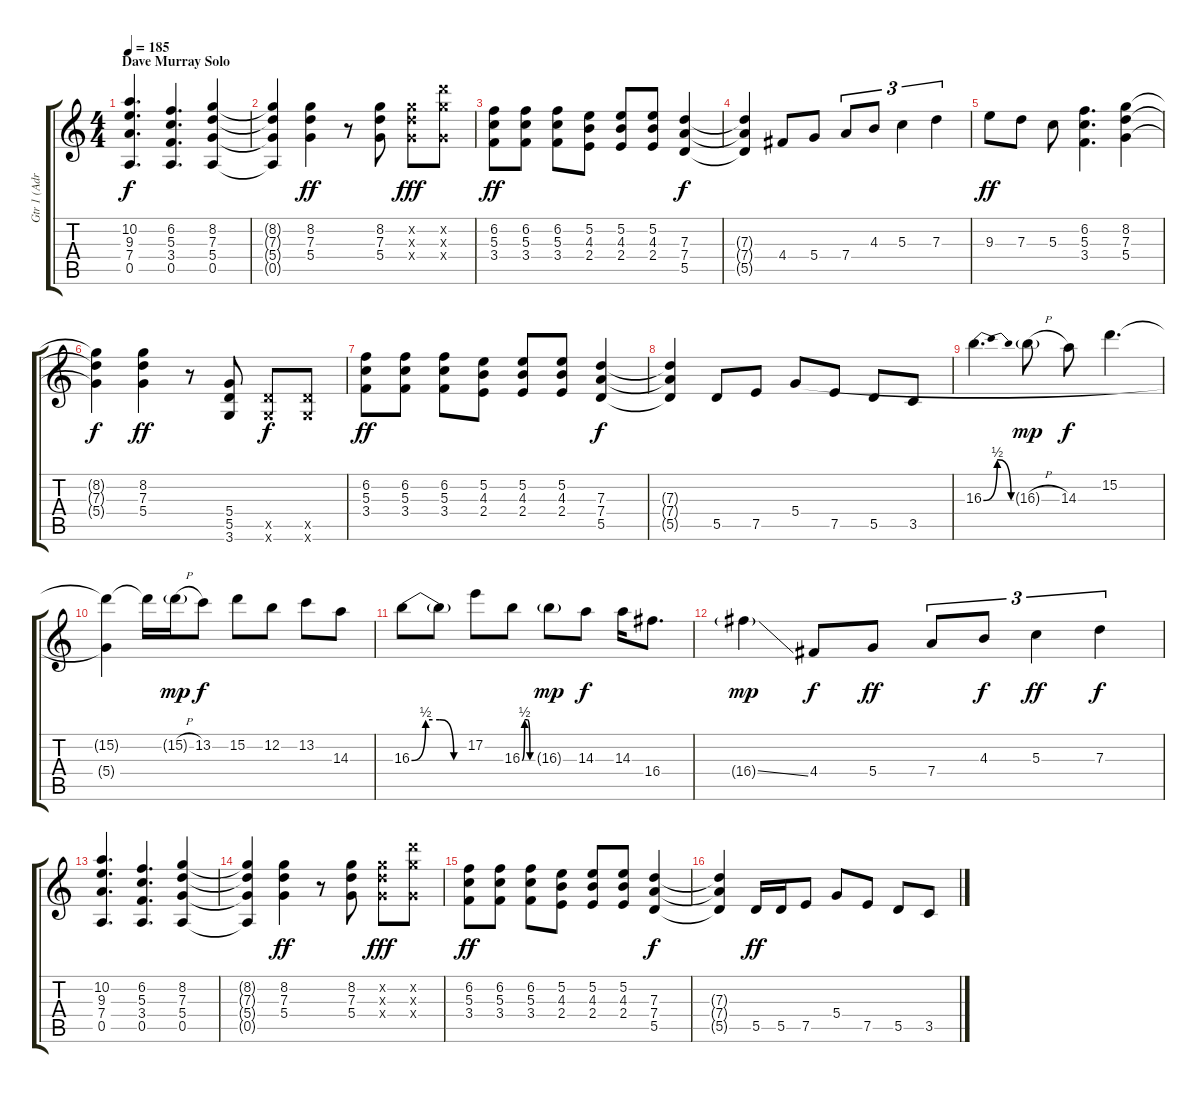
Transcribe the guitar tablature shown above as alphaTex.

\track ("Gtr 1 (Adrian Smith" "Gtr 1 (Adr") {instrument distortionguitar}
\staff {score tabs}
\tuning (E4 B3 G3 D3 A2 E2) {hide}
\ts (4 4)
\section ("" "Dave Murray Solo")
\tempo 185
\clef g2
\ks c
(10.2 9.3 7.4 0.5).4{d dy f} (6.2 5.3 3.4 0.5).4{d} (8.2 7.3 5.4 0.5).4 |
(8.2{t} 7.3{t} 5.4{t} 0.5{t}).4 (8.2 7.3 5.4).4{dy ff} r.8 (8.2 7.3 5.4).8 (8.2{x} 7.3{x} 5.4{x}).8{dy fff} (15.2{x} 0.3{x} 17.4{x}).8 |
(6.2 5.3 3.4).8{dy ff} (6.2 5.3 3.4).8 (6.2 5.3 3.4).8 (5.2 4.3 2.4).8 (5.2 4.3 2.4).8 (5.2 4.3 2.4).8 (7.3 7.4 5.5).4{dy f} |
(7.3{t} 7.4{t} 5.5{t}).4 4.4.8 5.4.8 7.4.8{tu (3 2)} 4.3.8{tu (3 2)} 5.3.4{tu (3 2)} 7.3.4{tu (3 2)} |
9.3.8{dy ff} 7.3.8 5.3.8 (6.2 5.3 3.4).4{d} (8.2 7.3 5.4).4 |
(8.2{t} 7.3{t} 5.4{t}).4{dy f} (8.2 7.3 5.4).4{dy ff} r.8 (5.4 5.5 3.6).8 (5.5{x} 3.6{x}).8{dy f} (5.5{x} 3.6{x}).8 |
(6.2 5.3 3.4).8{dy ff} (6.2 5.3 3.4).8 (6.2 5.3 3.4).8 (5.2 4.3 2.4).8 (5.2 4.3 2.4).8 (5.2 4.3 2.4).8 (7.3 7.4 5.5).4{dy f} |
(7.3{t} 7.4{t} 5.5{t}).4 5.5.8 7.5.8 5.4.8 7.5.8 5.5.8 3.5.8 |
16.3{be (bendrelease 0 0 15 2 30 2 60 0)}.4{d} 16.3{h g}.8{dy mp} 14.3.8{dy f} 15.2.4{d} |
(15.2{t} 5.4{t}).4 15.2{t}.16 15.2{h g}.16{dy mp} 13.2.8{dy f} 15.2.8 12.2.8 13.2.8 14.3.8 |
16.3{be (custom 0 0 15 2 30 2 45 0 60 0)}.8 16.3{t}.8 17.2.8 16.3{be (custom 0 0 15 2 30 2 45 0 60 0)}.8 16.3{g}.8{dy mp} 14.3.8{dy f} 14.3.16 16.4.8{d} |
16.4{ss g}.4{dy mp} 4.4.8{dy f} 5.4.8{dy ff} 7.4.8{tu (3 2)} 4.3.8{tu (3 2) dy f} 5.3.4{tu (3 2) dy ff} 7.3.4{tu (3 2) dy f} |
(10.2 9.3 7.4 0.5).4{d} (6.2 5.3 3.4 0.5).4{d} (8.2 7.3 5.4 0.5).4 |
(8.2{t} 7.3{t} 5.4{t} 0.5{t}).4 (8.2 7.3 5.4).4{dy ff} r.8 (8.2 7.3 5.4).8 (8.2{x} 7.3{x} 5.4{x}).8{dy fff} (15.2{x} 0.3{x} 17.4{x}).8 |
(6.2 5.3 3.4).8{dy ff} (6.2 5.3 3.4).8 (6.2 5.3 3.4).8 (5.2 4.3 2.4).8 (5.2 4.3 2.4).8 (5.2 4.3 2.4).8 (7.3 7.4 5.5).4{dy f} |
(7.3{t} 7.4{t} 5.5{t}).4 5.5.16{dy ff} 5.5.16 7.5.8 5.4.8 7.5.8 5.5.8 3.5.8
